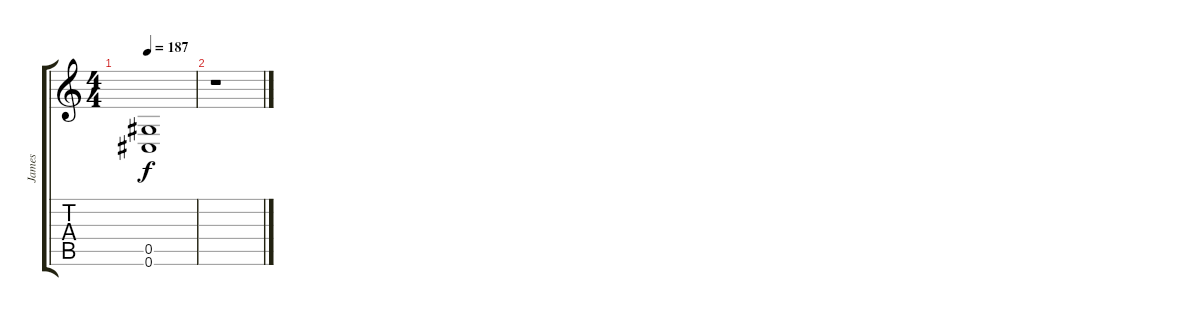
\track ("James" "James") {instrument distortionguitar}
\staff {score tabs}
\tuning (Eb4 Bb3 Gb3 Db3 Ab2 Db2) {hide}
\ts (4 4)
\tempo 187
\clef g2
\ks c
(0.5{t} 0.6{t}).1{dy f} |
r.1
